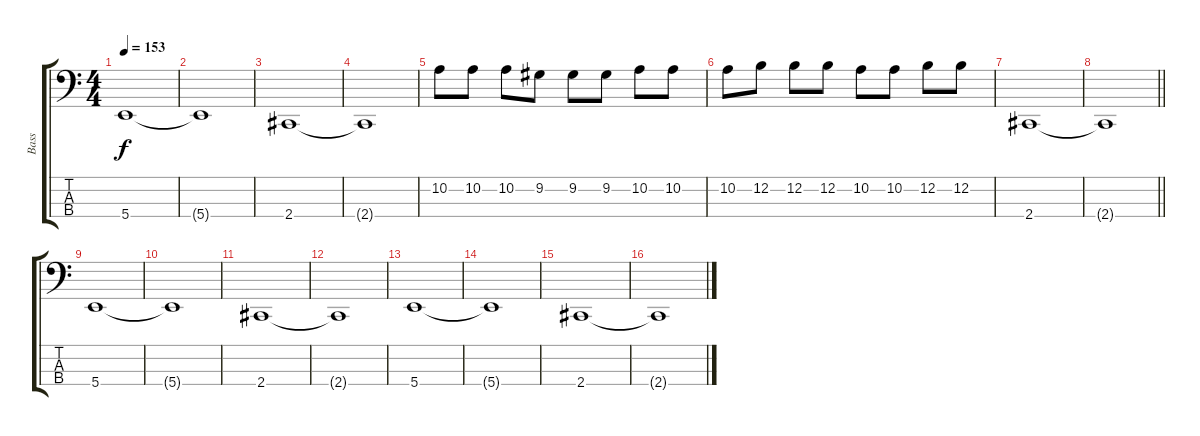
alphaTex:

\track ("Bass" "Bass") {instrument electricbassfinger}
\staff {score tabs}
\tuning (E2 B1 Gb1 B0) {hide}
\ts (4 4)
\tempo 153
\clef f4
\ks c
5.4.1{dy f} |
5.4{t}.1 |
2.4.1 |
2.4{t}.1 |
10.2.8 10.2.8 10.2.8 9.2.8 9.2.8 9.2.8 10.2.8 10.2.8 |
10.2.8 12.2.8 12.2.8 12.2.8 10.2.8 10.2.8 12.2.8 12.2.8 |
2.4.1 |
\barLineRight lightlight
2.4{t}.1 |
\section ("" "")
5.4.1 |
5.4{t}.1 |
2.4.1 |
2.4{t}.1 |
5.4.1 |
5.4{t}.1 |
2.4.1 |
2.4{t}.1
